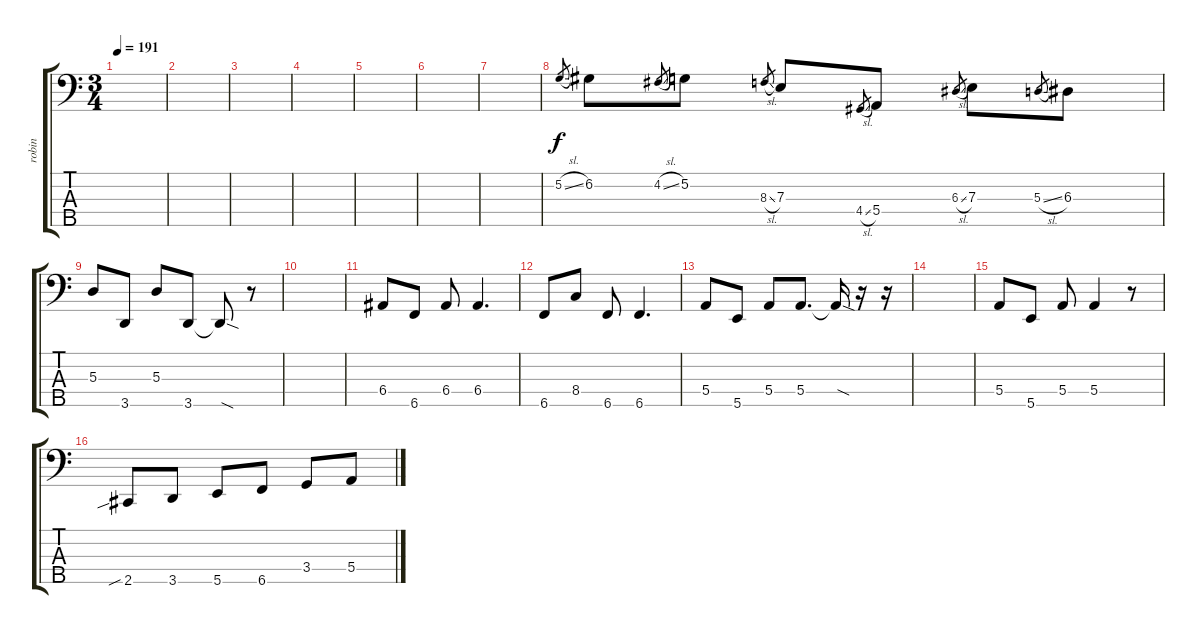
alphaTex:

\track ("robin" "robin") {instrument fretlessbass}
\staff {score tabs}
\tuning (G2 D2 A1 E1 B0) {hide}
\ts (3 4)
\tempo 191
\clef f4
\ks c
|
|
|
|
|
|
|
5.2{sl}.8{gr} 6.2.8 4.2{sl}.8{gr} 5.2.8 8.3{sl}.8{gr} 7.3.8 4.4{sl}.8{gr} 5.4.8 6.3{sl}.8{gr} 7.3.8 5.3{sl}.8{gr} 6.3.8 |
5.3.8 3.5.8 5.3.8 3.5.8 3.5{sod t}.8 r.8 |
|
6.4.8 6.5.8 6.4.8 6.4.4{d} |
6.5.8 8.4.8 6.5.8 6.5.4{d} |
5.4.8 5.5.8 5.4.8 5.4.8{d} 5.4{sod t}.16 r.16 r.16 |
|
5.4.8 5.5.8 5.4.8 5.4.4 r.8 |
2.5{sib}.8 3.5.8 5.5.8 6.5.8 3.4.8 5.4.8
